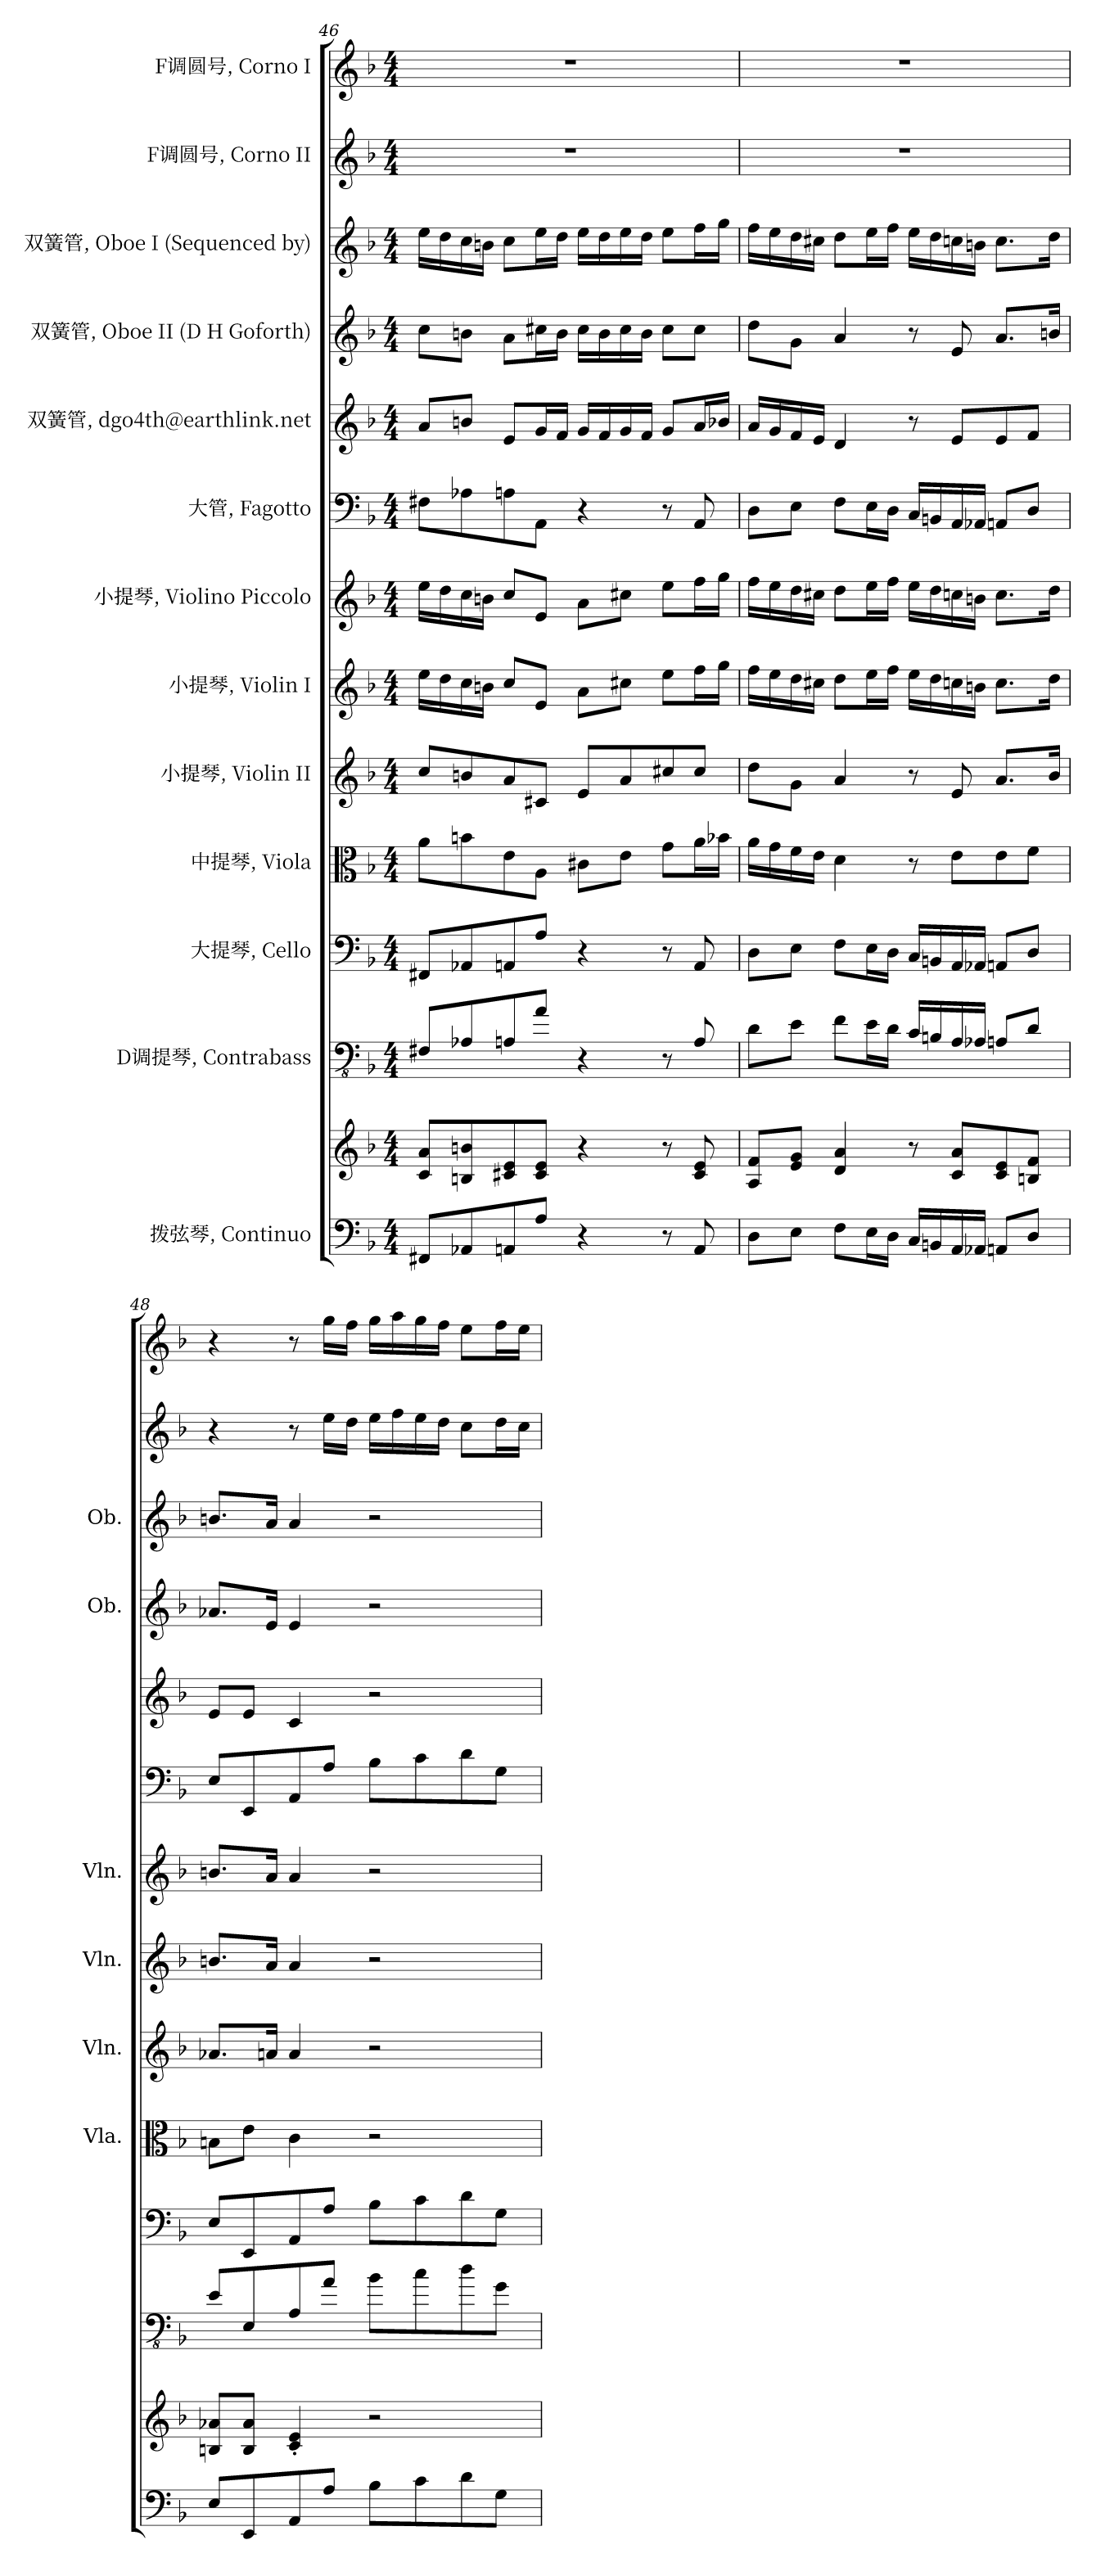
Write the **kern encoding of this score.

**kern	**kern	**kern	**kern	**kern	**kern	**kern	**kern	**kern	**kern	**kern	**kern	**kern	**kern
*part13	*part13	*part12	*part11	*part10	*part9	*part8	*part7	*part6	*part5	*part4	*part3	*part2	*part1
*staff14	*staff13	*staff12	*staff11	*staff10	*staff9	*staff8	*staff7	*staff6	*staff5	*staff4	*staff3	*staff2	*staff1
*I"拨弦琴, Continuo	*	*I"D调提琴, Contrabass	*I"大提琴, Cello	*I"中提琴, Viola	*I"小提琴, Violin II	*I"小提琴, Violin I	*I"小提琴, Violino Piccolo	*I"大管, Fagotto	*I"双簧管, dgo4th@earthlink.net	*I"双簧管, Oboe II (D H Goforth)	*I"双簧管, Oboe I (Sequenced by)	*I"F调圆号, Corno II	*I"F调圆号, Corno I
*	*	*	*	*I'Vla.	*I'Vln.	*I'Vln.	*I'Vln.	*	*	*I'Ob.	*I'Ob.	*	*
*clefF4	*clefG2	*clefFv4	*clefF4	*clefC3	*clefG2	*clefG2	*clefG2	*clefF4	*clefG2	*clefG2	*clefG2	*clefG2	*clefG2
*	*	*ITrd7c12	*	*	*	*	*	*	*	*	*	*ITrd4c7	*ITrd4c7
*k[b-]	*k[b-]	*k[b-]	*k[b-]	*k[b-]	*k[b-]	*k[b-]	*k[b-]	*k[b-]	*k[b-]	*k[b-]	*k[b-]	*k[b-e-]	*k[b-e-]
*M4/4	*M4/4	*M4/4	*M4/4	*M4/4	*M4/4	*M4/4	*M4/4	*M4/4	*M4/4	*M4/4	*M4/4	*M4/4	*M4/4
=46	=46	=46	=46	=46	=46	=46	=46	=46	=46	=46	=46	=46	=46
8FF#X/L	8c/ 8a/L	8FFF#X/L	8FF#X/L	8a\L	8cc/L	16ee\LL	16ee\LL	8F#X\L	8a/L	8cc\L	16ee\LL	1r	1r
.	.	.	.	.	.	16dd\	16dd\	.	.	.	16dd\	.	.
8AA-X/	8Bn/ 8bn/	8AAA-X/	8AA-X/	8bn\	8bn/	16cc\	16cc\	8A-X\	8bn/J	8bn\J	16cc\	.	.
.	.	.	.	.	.	16bn\JJ	16bn\JJ	.	.	.	16bn\JJ	.	.
8AAn/	8c#X/ 8e/	8AAAn/	8AAn/	8e\	8a/	8cc/L	8cc/L	8An\	8e/L	8a\L	8cc\L	.	.
8A/J	8c#/ 8e/J	8AA/J	8A/J	8A\J	8c#X/J	8e/J	8e/J	8AA\J	16g/L	16cc#X\L	16ee\L	.	.
.	.	.	.	.	.	.	.	.	16f/JJ	16b\JJ	16dd\JJ	.	.
4r	4r	4r	4r	8c#X\L	8e/L	8a\L	8a\L	4r	16g/LL	16cc#\LL	16ee\LL	.	.
.	.	.	.	.	.	.	.	.	16f/	16b\	16dd\	.	.
.	.	.	.	8e\J	8a/	8cc#X\J	8cc#X\J	.	16g/	16cc#\	16ee\	.	.
.	.	.	.	.	.	.	.	.	16f/JJ	16b\JJ	16dd\JJ	.	.
8r	8r	8r	8r	8g\L	8cc#X/	8ee\L	8ee\L	8r	8g/L	8cc#\L	8ee\L	.	.
8AA/	8c#/ 8e/	8AAA/	8AA/	16a\L	8cc#/J	16ff\L	16ff\L	8AA/	16a/L	8cc#\J	16ff\L	.	.
.	.	.	.	16b-X\JJ	.	16gg\JJ	16gg\JJ	.	16b-X/JJ	.	16gg\JJ	.	.
!!LO:PB:g=z
=47	=47	=47	=47	=47	=47	=47	=47	=47	=47	=47	=47	=47	=47
8D\L	8A/ 8f/L	8DD\L	8D\L	16a\LL	8dd\L	16ff\LL	16ff\LL	8D\L	16a/LL	8dd\L	16ff\LL	1r	1r
.	.	.	.	16g\	.	16ee\	16ee\	.	16g/	.	16ee\	.	.
8E\J	8e/ 8g/J	8EE\J	8E\J	16f\	8g\J	16dd\	16dd\	8E\J	16f/	8g\J	16dd\	.	.
.	.	.	.	16e\JJ	.	16cc#X\JJ	16cc#X\JJ	.	16e/JJ	.	16cc#X\JJ	.	.
8F\L	4d/ 4a/	8FF\L	8F\L	4d\	4a/	8dd\L	8dd\L	8F\L	4d/	4a/	8dd\L	.	.
16E\L	.	16EE\L	16E\L	.	.	16ee\L	16ee\L	16E\L	.	.	16ee\L	.	.
16D\JJ	.	16DD\JJ	16D\JJ	.	.	16ff\JJ	16ff\JJ	16D\JJ	.	.	16ff\JJ	.	.
16C/LL	8r	16CC/LL	16C/LL	8r	8r	16ee\LL	16ee\LL	16C/LL	8r	8r	16ee\LL	.	.
16BBn/	.	16BBBn/	16BBn/	.	.	16dd\	16dd\	16BBn/	.	.	16dd\	.	.
16AA/	8c/ 8a/L	16AAA/	16AA/	8e\L	8e/	16ccn\	16ccn\	16AA/	8e/L	8e/	16ccn\	.	.
16AA-X/JJ	.	16AAA-X/JJ	16AA-X/JJ	.	.	16bn\JJ	16bn\JJ	16AA-X/JJ	.	.	16bn\JJ	.	.
8AAn/L	8c/ 8e/	8AAAn/L	8AAn/L	8e\	8.a/L	8.cc\L	8.cc\L	8AAn/L	8e/	8.a/L	8.cc\L	.	.
8D/J	8Bn/ 8f/J	8DD/J	8D/J	8f\J	.	.	.	8D/J	8f/J	.	.	.	.
.	.	.	.	.	16b-/Jk	16dd\Jk	16dd\Jk	.	.	16bn/Jk	16dd\Jk	.	.
=48	=48	=48	=48	=48	=48	=48	=48	=48	=48	=48	=48	=48	=48
8E/L	8Bn/ 8a-X/L	8EE/L	8E/L	8Bn\L	8.a-X/L	8.bn/L	8.bn/L	8E/L	8e/L	8.a-X/L	8.bn/L	4r	4r
8EE/	8B/ 8a-/J	8EEE/	8EE/	8e\J	.	.	.	8EE/	8e/J	.	.	.	.
.	.	.	.	.	16an/Jk	16a/Jk	16a/Jk	.	.	16e/Jk	16a/Jk	.	.
8AA/	4c/' 4e/'	8AAA/	8AA/	4c\	4a/	4a/	4a/	8AA/	4c/	4e/	4a/	8r	8r
8A/J	.	8AA/J	8A/J	.	.	.	.	8A/J	.	.	.	16a\LL	16cc\LL
.	.	.	.	.	.	.	.	.	.	.	.	16g\JJ	16b-\JJ
8B-\L	2r	8BB-\L	8B-\L	2r	2r	2r	2r	8B-\L	2r	2r	2r	16a\LL	16cc\LL
.	.	.	.	.	.	.	.	.	.	.	.	16b-\	16dd\
8c\	.	8C\	8c\	.	.	.	.	8c\	.	.	.	16a\	16cc\
.	.	.	.	.	.	.	.	.	.	.	.	16g\JJ	16b-\JJ
8d\	.	8D\	8d\	.	.	.	.	8d\	.	.	.	8f\L	8a\L
8G\J	.	8GG\J	8G\J	.	.	.	.	8G\J	.	.	.	16g\L	16b-\L
.	.	.	.	.	.	.	.	.	.	.	.	16f\JJ	16a\JJ
=	=	=	=	=	=	=	=	=	=	=	=	=	=
*-	*-	*-	*-	*-	*-	*-	*-	*-	*-	*-	*-	*-	*-
